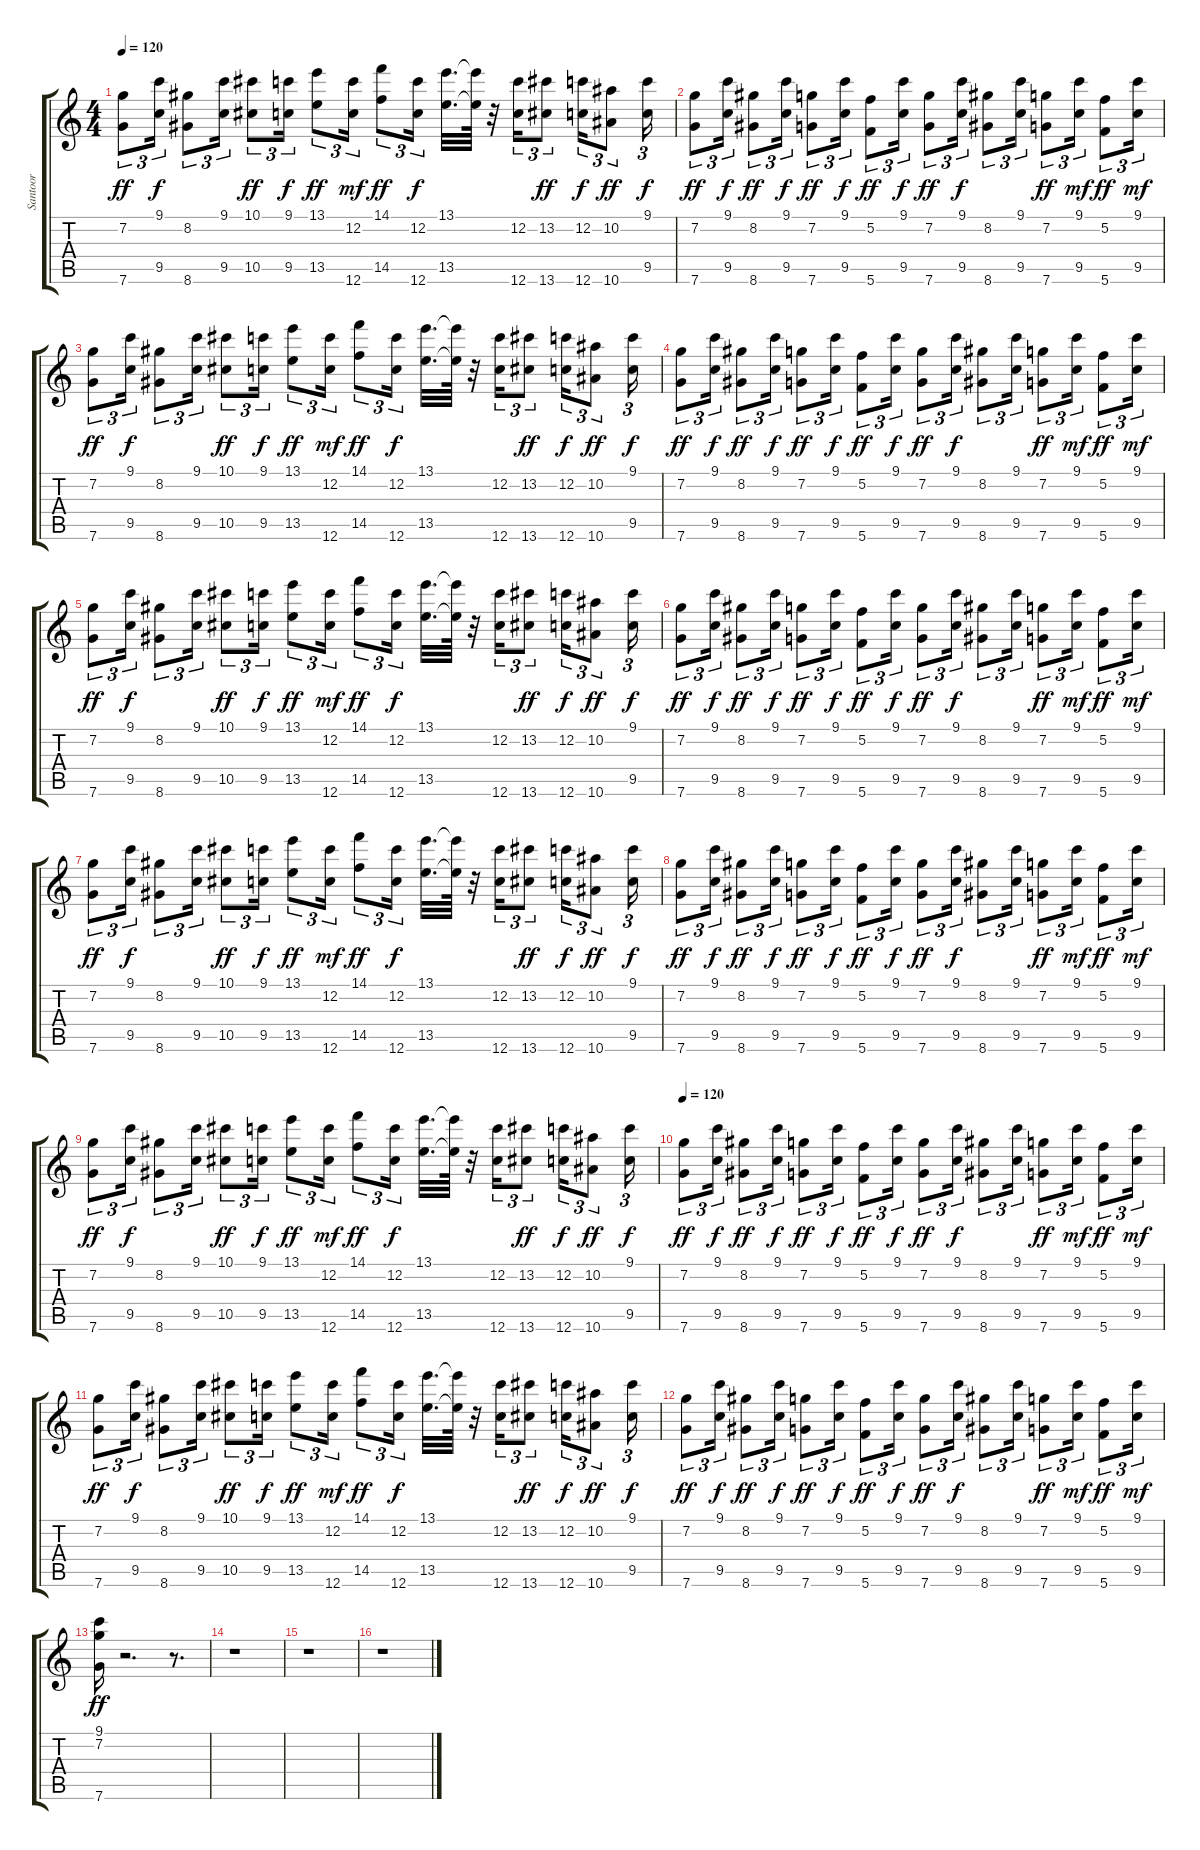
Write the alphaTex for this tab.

\track ("Santoor" "Santoor") {instrument acousticguitarsteel}
\staff {score tabs}
\tuning (Eb4 C4 A3 Gb3 Eb3 C3) {hide}
\ts (4 4)
\tempo 120
\clef g2
\ks c
(7.2 7.6).8{tu (3 2) dy ff} (9.1 9.5).16{tu (3 2) dy f} (8.2 8.6).8{tu (3 2)} (9.1 9.5).16{tu (3 2)} (10.1 10.5).8{tu (3 2) dy ff} (9.1 9.5).16{tu (3 2) dy f} (13.1 13.5).8{tu (3 2) dy ff} (12.2 12.6).16{tu (3 2) dy mf} (14.1 14.5).8{tu (3 2) dy ff} (12.2 12.6).16{tu (3 2) dy f beam splitsecondary} (13.1 13.5).32{d} (13.1{t} 13.5{t}).64 r.32 (12.2 12.6).16{tu (3 2)} (13.2 13.6).8{tu (3 2) dy ff} (12.2 12.6).16{tu (3 2) dy f} (10.2 10.6).8{tu (3 2) dy ff} (9.1 9.5).16{tu (3 2) dy f} |
(7.2 7.6).8{tu (3 2) dy ff} (9.1 9.5).16{tu (3 2) dy f} (8.2 8.6).8{tu (3 2) dy ff} (9.1 9.5).16{tu (3 2) dy f} (7.2 7.6).8{tu (3 2) dy ff} (9.1 9.5).16{tu (3 2) dy f} (5.2 5.6).8{tu (3 2) dy ff} (9.1 9.5).16{tu (3 2) dy f} (7.2 7.6).8{tu (3 2) dy ff} (9.1 9.5).16{tu (3 2) dy f} (8.2 8.6).8{tu (3 2)} (9.1 9.5).16{tu (3 2)} (7.2 7.6).8{tu (3 2) dy ff} (9.1 9.5).16{tu (3 2) dy mf} (5.2 5.6).8{tu (3 2) dy ff} (9.1 9.5).16{tu (3 2) dy mf} |
(7.2 7.6).8{tu (3 2) dy ff} (9.1 9.5).16{tu (3 2) dy f} (8.2 8.6).8{tu (3 2)} (9.1 9.5).16{tu (3 2)} (10.1 10.5).8{tu (3 2) dy ff} (9.1 9.5).16{tu (3 2) dy f} (13.1 13.5).8{tu (3 2) dy ff} (12.2 12.6).16{tu (3 2) dy mf} (14.1 14.5).8{tu (3 2) dy ff} (12.2 12.6).16{tu (3 2) dy f beam splitsecondary} (13.1 13.5).32{d} (13.1{t} 13.5{t}).64 r.32 (12.2 12.6).16{tu (3 2)} (13.2 13.6).8{tu (3 2) dy ff} (12.2 12.6).16{tu (3 2) dy f} (10.2 10.6).8{tu (3 2) dy ff} (9.1 9.5).16{tu (3 2) dy f} |
(7.2 7.6).8{tu (3 2) dy ff} (9.1 9.5).16{tu (3 2) dy f} (8.2 8.6).8{tu (3 2) dy ff} (9.1 9.5).16{tu (3 2) dy f} (7.2 7.6).8{tu (3 2) dy ff} (9.1 9.5).16{tu (3 2) dy f} (5.2 5.6).8{tu (3 2) dy ff} (9.1 9.5).16{tu (3 2) dy f} (7.2 7.6).8{tu (3 2) dy ff} (9.1 9.5).16{tu (3 2) dy f} (8.2 8.6).8{tu (3 2)} (9.1 9.5).16{tu (3 2)} (7.2 7.6).8{tu (3 2) dy ff} (9.1 9.5).16{tu (3 2) dy mf} (5.2 5.6).8{tu (3 2) dy ff} (9.1 9.5).16{tu (3 2) dy mf} |
(7.2 7.6).8{tu (3 2) dy ff} (9.1 9.5).16{tu (3 2) dy f} (8.2 8.6).8{tu (3 2)} (9.1 9.5).16{tu (3 2)} (10.1 10.5).8{tu (3 2) dy ff} (9.1 9.5).16{tu (3 2) dy f} (13.1 13.5).8{tu (3 2) dy ff} (12.2 12.6).16{tu (3 2) dy mf} (14.1 14.5).8{tu (3 2) dy ff} (12.2 12.6).16{tu (3 2) dy f beam splitsecondary} (13.1 13.5).32{d} (13.1{t} 13.5{t}).64 r.32 (12.2 12.6).16{tu (3 2)} (13.2 13.6).8{tu (3 2) dy ff} (12.2 12.6).16{tu (3 2) dy f} (10.2 10.6).8{tu (3 2) dy ff} (9.1 9.5).16{tu (3 2) dy f} |
(7.2 7.6).8{tu (3 2) dy ff} (9.1 9.5).16{tu (3 2) dy f} (8.2 8.6).8{tu (3 2) dy ff} (9.1 9.5).16{tu (3 2) dy f} (7.2 7.6).8{tu (3 2) dy ff} (9.1 9.5).16{tu (3 2) dy f} (5.2 5.6).8{tu (3 2) dy ff} (9.1 9.5).16{tu (3 2) dy f} (7.2 7.6).8{tu (3 2) dy ff} (9.1 9.5).16{tu (3 2) dy f} (8.2 8.6).8{tu (3 2)} (9.1 9.5).16{tu (3 2)} (7.2 7.6).8{tu (3 2) dy ff} (9.1 9.5).16{tu (3 2) dy mf} (5.2 5.6).8{tu (3 2) dy ff} (9.1 9.5).16{tu (3 2) dy mf} |
(7.2 7.6).8{tu (3 2) dy ff} (9.1 9.5).16{tu (3 2) dy f} (8.2 8.6).8{tu (3 2)} (9.1 9.5).16{tu (3 2)} (10.1 10.5).8{tu (3 2) dy ff} (9.1 9.5).16{tu (3 2) dy f} (13.1 13.5).8{tu (3 2) dy ff} (12.2 12.6).16{tu (3 2) dy mf} (14.1 14.5).8{tu (3 2) dy ff} (12.2 12.6).16{tu (3 2) dy f beam splitsecondary} (13.1 13.5).32{d} (13.1{t} 13.5{t}).64 r.32 (12.2 12.6).16{tu (3 2)} (13.2 13.6).8{tu (3 2) dy ff} (12.2 12.6).16{tu (3 2) dy f} (10.2 10.6).8{tu (3 2) dy ff} (9.1 9.5).16{tu (3 2) dy f} |
(7.2 7.6).8{tu (3 2) dy ff} (9.1 9.5).16{tu (3 2) dy f} (8.2 8.6).8{tu (3 2) dy ff} (9.1 9.5).16{tu (3 2) dy f} (7.2 7.6).8{tu (3 2) dy ff} (9.1 9.5).16{tu (3 2) dy f} (5.2 5.6).8{tu (3 2) dy ff} (9.1 9.5).16{tu (3 2) dy f} (7.2 7.6).8{tu (3 2) dy ff} (9.1 9.5).16{tu (3 2) dy f} (8.2 8.6).8{tu (3 2)} (9.1 9.5).16{tu (3 2)} (7.2 7.6).8{tu (3 2) dy ff} (9.1 9.5).16{tu (3 2) dy mf} (5.2 5.6).8{tu (3 2) dy ff} (9.1 9.5).16{tu (3 2) dy mf} |
(7.2 7.6).8{tu (3 2) dy ff} (9.1 9.5).16{tu (3 2) dy f} (8.2 8.6).8{tu (3 2)} (9.1 9.5).16{tu (3 2)} (10.1 10.5).8{tu (3 2) dy ff} (9.1 9.5).16{tu (3 2) dy f} (13.1 13.5).8{tu (3 2) dy ff} (12.2 12.6).16{tu (3 2) dy mf} (14.1 14.5).8{tu (3 2) dy ff} (12.2 12.6).16{tu (3 2) dy f beam splitsecondary} (13.1 13.5).32{d} (13.1{t} 13.5{t}).64 r.32 (12.2 12.6).16{tu (3 2)} (13.2 13.6).8{tu (3 2) dy ff} (12.2 12.6).16{tu (3 2) dy f} (10.2 10.6).8{tu (3 2) dy ff} (9.1 9.5).16{tu (3 2) dy f} |
\tempo 120
(7.2 7.6).8{tu (3 2) dy ff} (9.1 9.5).16{tu (3 2) dy f} (8.2 8.6).8{tu (3 2) dy ff} (9.1 9.5).16{tu (3 2) dy f} (7.2 7.6).8{tu (3 2) dy ff} (9.1 9.5).16{tu (3 2) dy f} (5.2 5.6).8{tu (3 2) dy ff} (9.1 9.5).16{tu (3 2) dy f} (7.2 7.6).8{tu (3 2) dy ff} (9.1 9.5).16{tu (3 2) dy f} (8.2 8.6).8{tu (3 2)} (9.1 9.5).16{tu (3 2)} (7.2 7.6).8{tu (3 2) dy ff} (9.1 9.5).16{tu (3 2) dy mf} (5.2 5.6).8{tu (3 2) dy ff} (9.1 9.5).16{tu (3 2) dy mf} |
(7.2 7.6).8{tu (3 2) dy ff} (9.1 9.5).16{tu (3 2) dy f} (8.2 8.6).8{tu (3 2)} (9.1 9.5).16{tu (3 2)} (10.1 10.5).8{tu (3 2) dy ff} (9.1 9.5).16{tu (3 2) dy f} (13.1 13.5).8{tu (3 2) dy ff} (12.2 12.6).16{tu (3 2) dy mf} (14.1 14.5).8{tu (3 2) dy ff} (12.2 12.6).16{tu (3 2) dy f beam splitsecondary} (13.1 13.5).32{d} (13.1{t} 13.5{t}).64 r.32 (12.2 12.6).16{tu (3 2)} (13.2 13.6).8{tu (3 2) dy ff} (12.2 12.6).16{tu (3 2) dy f} (10.2 10.6).8{tu (3 2) dy ff} (9.1 9.5).16{tu (3 2) dy f} |
(7.2 7.6).8{tu (3 2) dy ff} (9.1 9.5).16{tu (3 2) dy f} (8.2 8.6).8{tu (3 2) dy ff} (9.1 9.5).16{tu (3 2) dy f} (7.2 7.6).8{tu (3 2) dy ff} (9.1 9.5).16{tu (3 2) dy f} (5.2 5.6).8{tu (3 2) dy ff} (9.1 9.5).16{tu (3 2) dy f} (7.2 7.6).8{tu (3 2) dy ff} (9.1 9.5).16{tu (3 2) dy f} (8.2 8.6).8{tu (3 2)} (9.1 9.5).16{tu (3 2)} (7.2 7.6).8{tu (3 2) dy ff} (9.1 9.5).16{tu (3 2) dy mf} (5.2 5.6).8{tu (3 2) dy ff} (9.1 9.5).16{tu (3 2) dy mf} |
(9.1 7.2 7.6).16{dy ff} r.2{d} r.8{d} |
r.1 |
r.1 |
r.1
